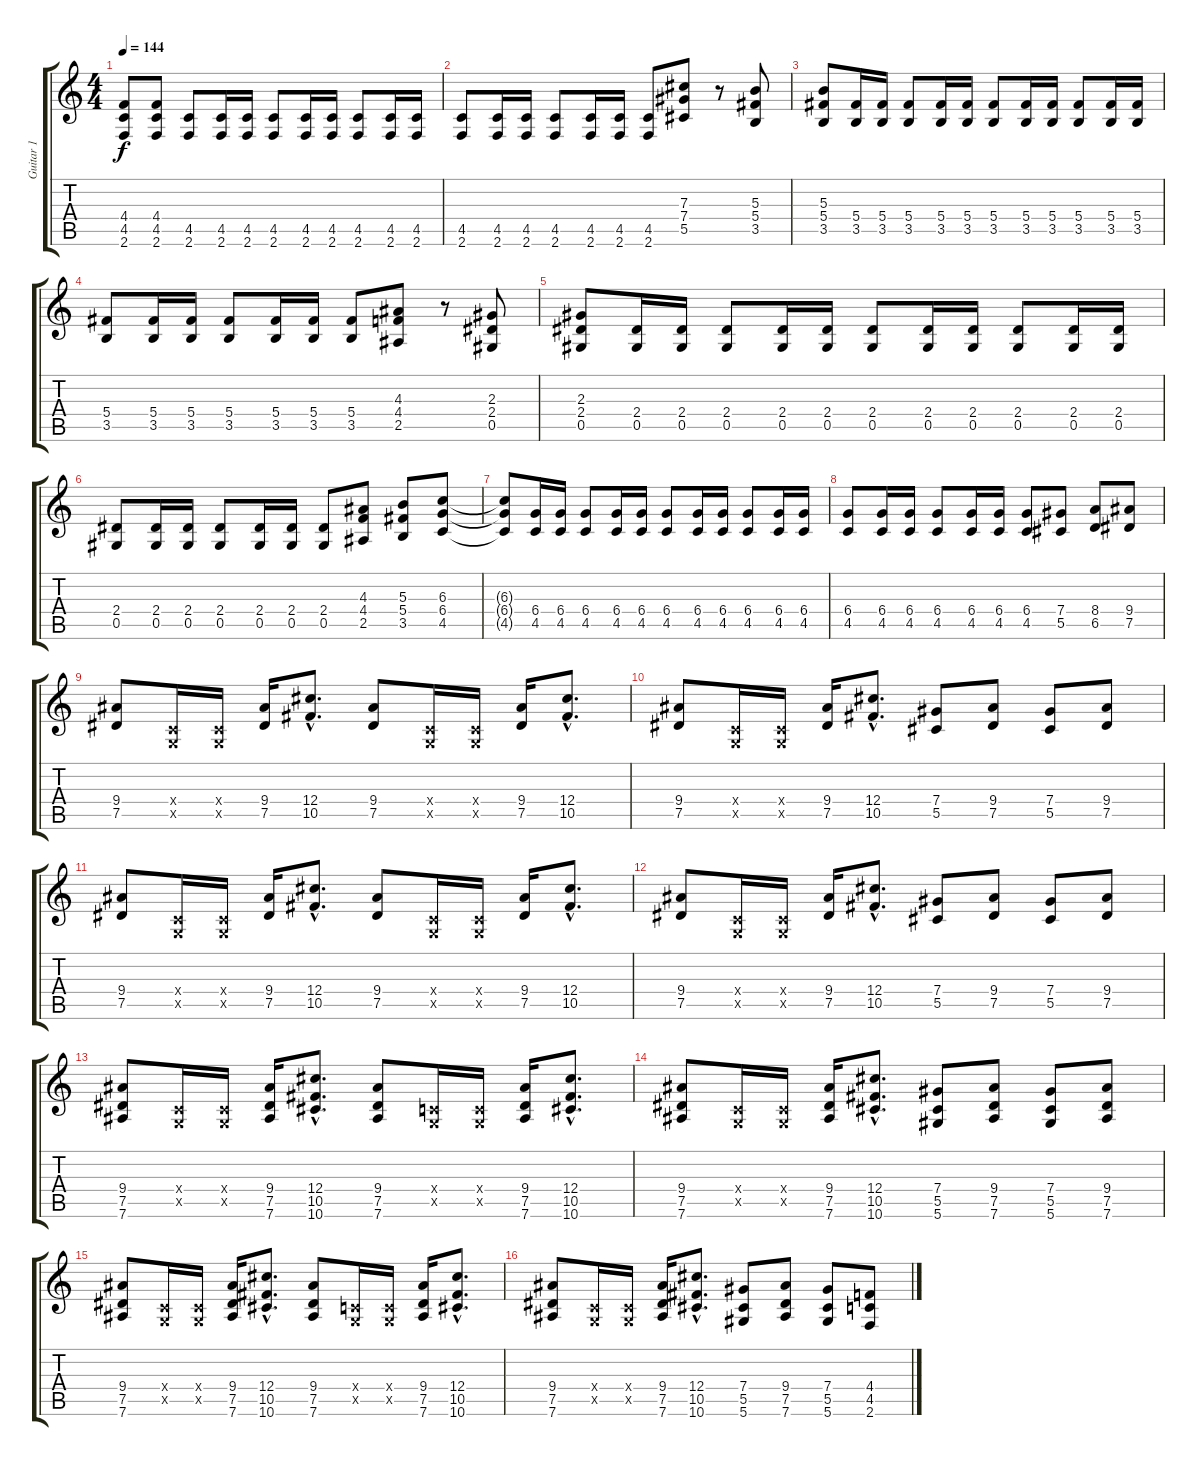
\track ("Guitar 1" "Guitar 1") {instrument distortionguitar}
\staff {score tabs}
\tuning (Eb4 Bb3 Gb3 Db3 Ab2 Eb2) {hide}
\ts (4 4)
\tempo 144
\clef g2
\ks c
(4.4 4.5 2.6).8{dy f} (4.4 4.5 2.6).8 (4.5 2.6).8 (4.5 2.6).16 (4.5 2.6).16 (4.5 2.6).8 (4.5 2.6).16 (4.5 2.6).16 (4.5 2.6).8 (4.5 2.6).16 (4.5 2.6).16 |
(4.5 2.6).8 (4.5 2.6).16 (4.5 2.6).16 (4.5 2.6).8 (4.5 2.6).16 (4.5 2.6).16 (4.5 2.6).8 (7.3 7.4 5.5).8 r.8 (5.3 5.4 3.5).8 |
(5.3 5.4 3.5).8 (5.4 3.5).16 (5.4 3.5).16 (5.4 3.5).8 (5.4 3.5).16 (5.4 3.5).16 (5.4 3.5).8 (5.4 3.5).16 (5.4 3.5).16 (5.4 3.5).8 (5.4 3.5).16 (5.4 3.5).16 |
(5.4 3.5).8 (5.4 3.5).16 (5.4 3.5).16 (5.4 3.5).8 (5.4 3.5).16 (5.4 3.5).16 (5.4 3.5).8 (4.3 4.4 2.5).8 r.8 (2.3 2.4 0.5).8 |
(2.3 2.4 0.5).8 (2.4 0.5).16 (2.4 0.5).16 (2.4 0.5).8 (2.4 0.5).16 (2.4 0.5).16 (2.4 0.5).8 (2.4 0.5).16 (2.4 0.5).16 (2.4 0.5).8 (2.4 0.5).16 (2.4 0.5).16 |
(2.4 0.5).8 (2.4 0.5).16 (2.4 0.5).16 (2.4 0.5).8 (2.4 0.5).16 (2.4 0.5).16 (2.4 0.5).8 (4.3 4.4 2.5).8 (5.3 5.4 3.5).8 (6.3 6.4 4.5).8 |
(6.3{t} 6.4{t} 4.5{t}).8 (6.4 4.5).16 (6.4 4.5).16 (6.4 4.5).8 (6.4 4.5).16 (6.4 4.5).16 (6.4 4.5).8 (6.4 4.5).16 (6.4 4.5).16 (6.4 4.5).8 (6.4 4.5).16 (6.4 4.5).16 |
(6.4 4.5).8 (6.4 4.5).16 (6.4 4.5).16 (6.4 4.5).8 (6.4 4.5).16 (6.4 4.5).16 (6.4 4.5).8 (7.4 5.5).8 (8.4 6.5).8 (9.4 7.5).8 |
(9.4 7.5).8 (-1.4{x} -1.5{x}).16 (-1.4{x} -1.5{x}).16 (9.4 7.5).16 (12.4{hac} 10.5{hac}).8{d} (9.4 7.5).8 (-1.4{x} -1.5{x}).16 (-1.4{x} -1.5{x}).16 (9.4 7.5).16 (12.4{hac} 10.5{hac}).8{d} |
(9.4 7.5).8 (-1.4{x} -1.5{x}).16 (-1.4{x} -1.5{x}).16 (9.4 7.5).16 (12.4{hac} 10.5{hac}).8{d} (7.4 5.5).8 (9.4 7.5).8 (7.4 5.5).8 (9.4 7.5).8 |
(9.4 7.5).8 (-1.4{x} -1.5{x}).16 (-1.4{x} -1.5{x}).16 (9.4 7.5).16 (12.4{hac} 10.5{hac}).8{d} (9.4 7.5).8 (-1.4{x} -1.5{x}).16 (-1.4{x} -1.5{x}).16 (9.4 7.5).16 (12.4{hac} 10.5{hac}).8{d} |
(9.4 7.5).8 (-1.4{x} -1.5{x}).16 (-1.4{x} -1.5{x}).16 (9.4 7.5).16 (12.4{hac} 10.5{hac}).8{d} (7.4 5.5).8 (9.4 7.5).8 (7.4 5.5).8 (9.4 7.5).8 |
(9.4 7.5 7.6).8 (-1.4{x} -1.5{x}).16 (-1.4{x} -1.5{x}).16 (9.4 7.5 7.6).16 (12.4{hac} 10.5{hac} 10.6{hac}).8{d} (9.4 7.5 7.6).8 (-1.4{x} -1.5{x}).16 (-1.4{x} -1.5{x}).16 (9.4 7.5 7.6).16 (12.4{hac} 10.5{hac} 10.6{hac}).8{d} |
(9.4 7.5 7.6).8 (-1.4{x} -1.5{x}).16 (-1.4{x} -1.5{x}).16 (9.4 7.5 7.6).16 (12.4{hac} 10.5{hac} 10.6{hac}).8{d} (7.4 5.5 5.6).8 (9.4 7.5 7.6).8 (7.4 5.5 5.6).8 (9.4 7.5 7.6).8 |
(9.4 7.5 7.6).8 (-1.4{x} -1.5{x}).16 (-1.4{x} -1.5{x}).16 (9.4 7.5 7.6).16 (12.4{hac} 10.5{hac} 10.6{hac}).8{d} (9.4 7.5 7.6).8 (-1.4{x} -1.5{x}).16 (-1.4{x} -1.5{x}).16 (9.4 7.5 7.6).16 (12.4{hac} 10.5{hac} 10.6{hac}).8{d} |
(9.4 7.5 7.6).8 (-1.4{x} -1.5{x}).16 (-1.4{x} -1.5{x}).16 (9.4 7.5 7.6).16 (12.4{hac} 10.5{hac} 10.6{hac}).8{d} (7.4 5.5 5.6).8 (9.4 7.5 7.6).8 (7.4 5.5 5.6).8 (4.4 4.5 2.6).8
